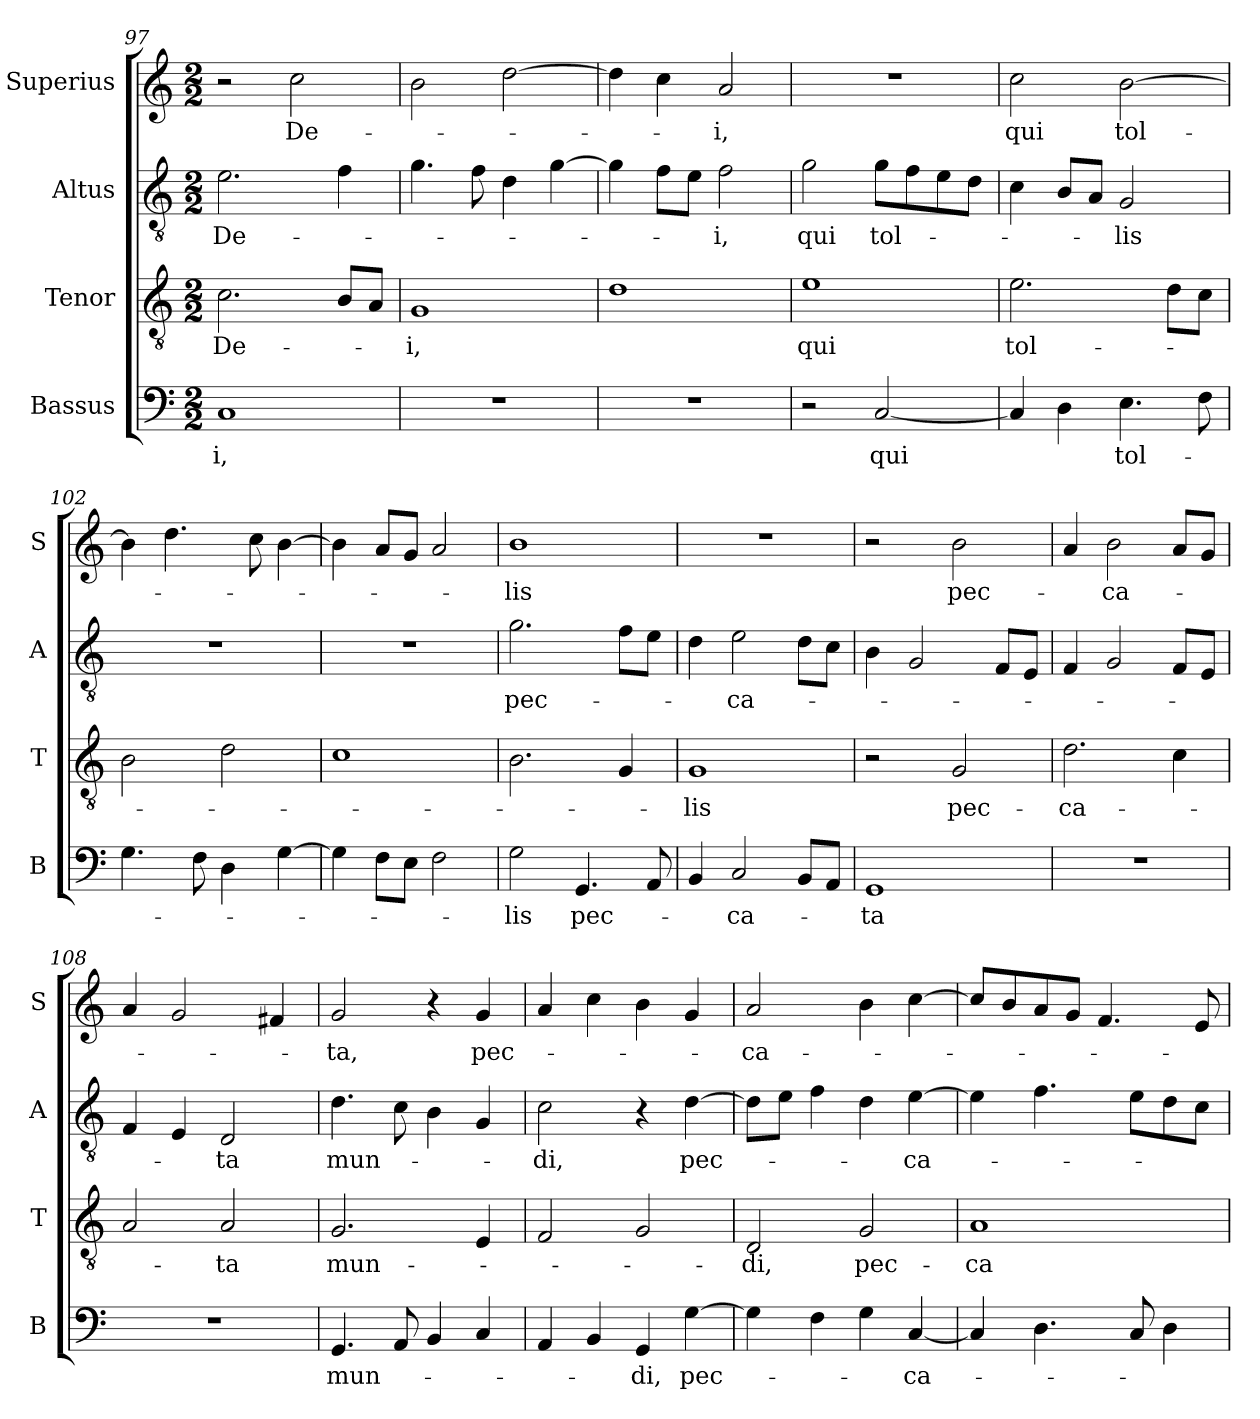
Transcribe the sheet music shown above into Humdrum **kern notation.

**kern	**text	**kern	**text	**kern	**text	**kern	**text
*part4	*part4	*part3	*part3	*part2	*part2	*part1	*part1
*staff4	*staff4	*staff3	*staff3	*staff2	*staff2	*staff1	*staff1
*I"Bassus	*	*I"Tenor	*	*I"Altus	*	*I"Superius	*
*I'B	*	*I'T	*	*I'A	*	*I'S	*
*clefF4	*	*clefGv2	*	*clefGv2	*	*clefG2	*
*k[]	*	*k[]	*	*k[]	*	*k[]	*
*M2/2	*	*M2/2	*	*M2/2	*	*M2/2	*
=97	=97	=97	=97	=97	=97	=97	=97
!	!	!	!LO:LY:i	!	!LO:LY:i	!	!
1C	-i,	2.c	De-	2.e	De-	2r	.
.	.	.	.	.	.	2cc	De-
.	.	8BL	.	4f	.	.	.
.	.	8AJ	.	.	.	.	.
=98	=98	=98	=98	=98	=98	=98	=98
!	!	!	!LO:LY:i	!	!	!	!
1r	.	1G	-i,	4.g	.	2b	.
.	.	.	.	8f	.	.	.
.	.	.	.	4d	.	[2dd	.
.	.	.	.	[4g	.	.	.
=99	=99	=99	=99	=99	=99	=99	=99
1r	.	1d	.	4g]	.	4dd]	.
.	.	.	.	8fL	.	4cc	.
.	.	.	.	8eJ	.	.	.
!	!	!	!	!	!LO:LY:i	!	!
.	.	.	.	2f	-i,	2a	-i,
=100	=100	=100	=100	=100	=100	=100	=100
2r	.	1e	qui	2g	qui	1r	.
[2C	qui	.	.	8gL	tol-	.	.
.	.	.	.	8f	.	.	.
.	.	.	.	8e	.	.	.
.	.	.	.	8dJ	.	.	.
=101	=101	=101	=101	=101	=101	=101	=101
4C]	.	2.e	tol-	4c	.	2cc	qui
4D	.	.	.	8BL	.	.	.
.	.	.	.	8AJ	.	.	.
4.E	tol-	.	.	2G	-lis	[2b	tol-
.	.	8dL	.	.	.	.	.
8F	.	8cJ	.	.	.	.	.
=102	=102	=102	=102	=102	=102	=102	=102
4.G	.	2B	.	1r	.	4b]	.
.	.	.	.	.	.	4.dd	.
8F	.	.	.	.	.	.	.
4D	.	2d	.	.	.	.	.
.	.	.	.	.	.	8cc	.
[4G	.	.	.	.	.	[4b	.
=103	=103	=103	=103	=103	=103	=103	=103
4G]	.	1c	.	1r	.	4b]	.
8FL	.	.	.	.	.	8aL	.
8EJ	.	.	.	.	.	8gJ	.
2F	.	.	.	.	.	2a	.
=104	=104	=104	=104	=104	=104	=104	=104
!	!	!	!	!	!LO:LY:i	!	!
2G	-lis	2.B	.	2.g	pec-	1b	-lis
!	!LO:LY:i	!	!	!	!	!	!
4.GG	pec-	.	.	.	.	.	.
.	.	4G	.	8fL	.	.	.
8AA	.	.	.	8eJ	.	.	.
=105	=105	=105	=105	=105	=105	=105	=105
4BB	.	1G	-lis	4d	.	1r	.
!	!LO:LY:i	!	!	!	!LO:LY:i	!	!
2C	-ca-	.	.	2e	-ca-	.	.
8BBL	.	.	.	8dL	.	.	.
8AAJ	.	.	.	8cJ	.	.	.
=106	=106	=106	=106	=106	=106	=106	=106
!	!LO:LY:i	!	!	!	!	!	!
1GG	-ta	2r	.	4B	.	2r	.
.	.	.	.	2G	.	.	.
!	!	!	!	!	!	!	!LO:LY:i
.	.	2G	pec-	.	.	2b	pec-
.	.	.	.	8FL	.	.	.
.	.	.	.	8EJ	.	.	.
=107	=107	=107	=107	=107	=107	=107	=107
1r	.	2.d	-ca-	4F	.	4a	.
!	!	!	!	!	!	!	!LO:LY:i
.	.	.	.	2G	.	2b	-ca-
.	.	4c	.	8FL	.	8aL	.
.	.	.	.	8EJ	.	8gJ	.
=108	=108	=108	=108	=108	=108	=108	=108
1r	.	2A	.	4F	.	4a	.
.	.	.	.	4E	.	2g	.
!	!	!	!	!	!LO:LY:i	!	!
.	.	2A	-ta	2D	-ta	.	.
.	.	.	.	.	.	4f#X	.
=109	=109	=109	=109	=109	=109	=109	=109
!	!LO:LY:i	!	!LO:LY:i	!	!LO:LY:i	!	!LO:LY:i
4.GG	mun-	2.G	mun-	4.d	mun-	2g	-ta,
8AA	.	.	.	8c	.	.	.
4BB	.	.	.	4B	.	4r	.
4C	.	4E	.	4G	.	4g	pec-
=110	=110	=110	=110	=110	=110	=110	=110
!	!	!	!	!	!LO:LY:i	!	!
4AA	.	2F	.	2c	-di,	4a	.
4BB	.	.	.	.	.	4cc	.
!	!LO:LY:i	!	!	!	!	!	!
4GG	-di,	2G	.	4r	.	4b	.
!	!LO:LY:i	!	!	!	!	!	!
[4G	pec-	.	.	[4d	pec-	4g	.
=111	=111	=111	=111	=111	=111	=111	=111
!	!	!	!LO:LY:i	!	!	!	!
4G]	.	2D	-di,	8dL]	.	2a	-ca-
.	.	.	.	8eJ	.	.	.
4F	.	.	.	4f	.	.	.
!	!	!	!LO:LY:i	!	!	!	!
4G	.	2G	pec-	4d	.	4b	.
!	!LO:LY:i	!	!	!	!	!	!
[4C	-ca-	.	.	[4e	-ca-	[4cc	.
=112	=112	=112	=112	=112	=112	=112	=112
!	!	!	!LO:LY:i	!	!	!	!
4C]	.	1A	-ca-	4e]	.	8ccL]	.
.	.	.	.	.	.	8b	.
4.D	.	.	.	4.f	.	8a	.
.	.	.	.	.	.	8gJ	.
.	.	.	.	.	.	4.f	.
8C	.	.	.	8eL	.	.	.
4D	.	.	.	8d	.	.	.
.	.	.	.	8cJ	.	8e	.
=	=	=	=	=	=	=	=
*-	*-	*-	*-	*-	*-	*-	*-
